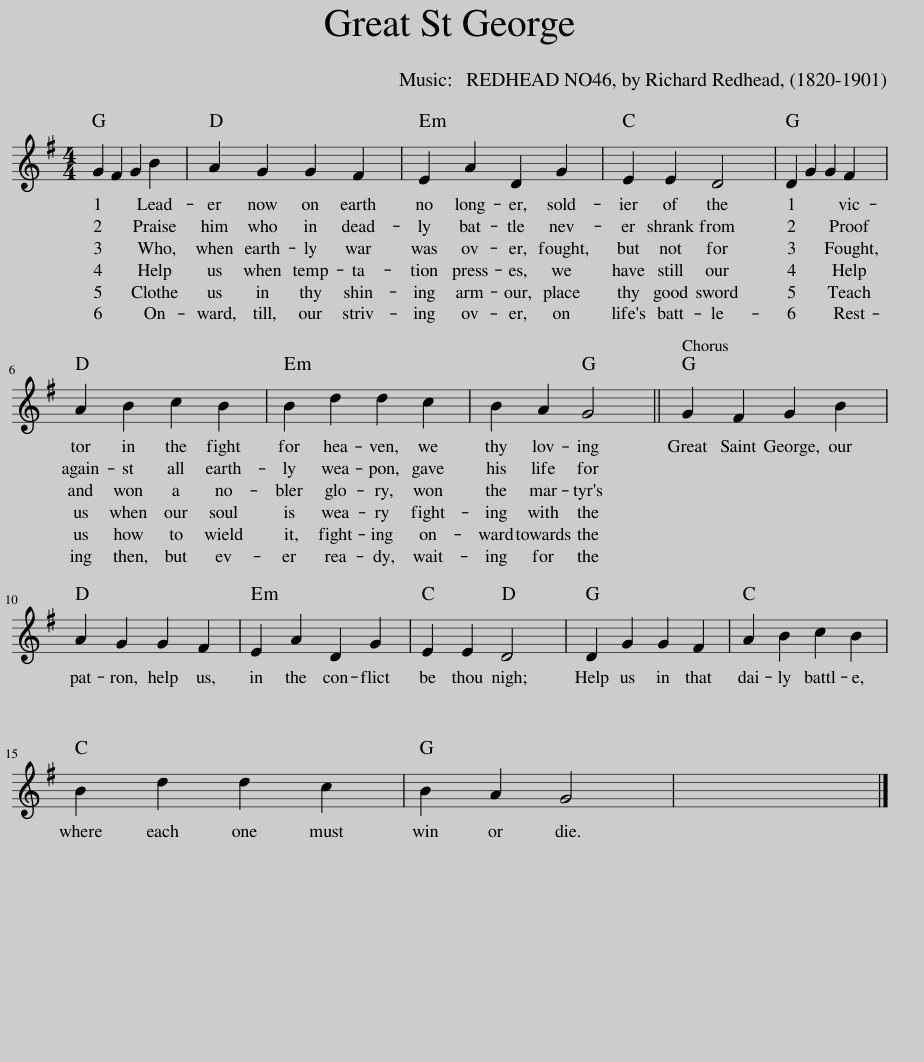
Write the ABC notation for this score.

X:1
L:1/8
M:4/4
I:linebreak $
K:G
V:1 treble
V:1
 G2 F2 G2 B2 | A2 G2 G2 F2 | E2 A2 D2 G2 | E2 E2 D4 | D2 G2 G2 F2 |$ %5
 A2 B2 c2 B2 | B2 d2 d2 c2 | B2 A2 G4 || G2 F2 G2 B2 |$ A2 G2 G2 F2 | %10
 E2 A2 D2 G2 | E2 E2 D4 | D2 G2 G2 F2 | A2 B2 c2 B2 |$ B2 d2 d2 c2 | %15
 B2 A2 G4 | x8 |] %17
